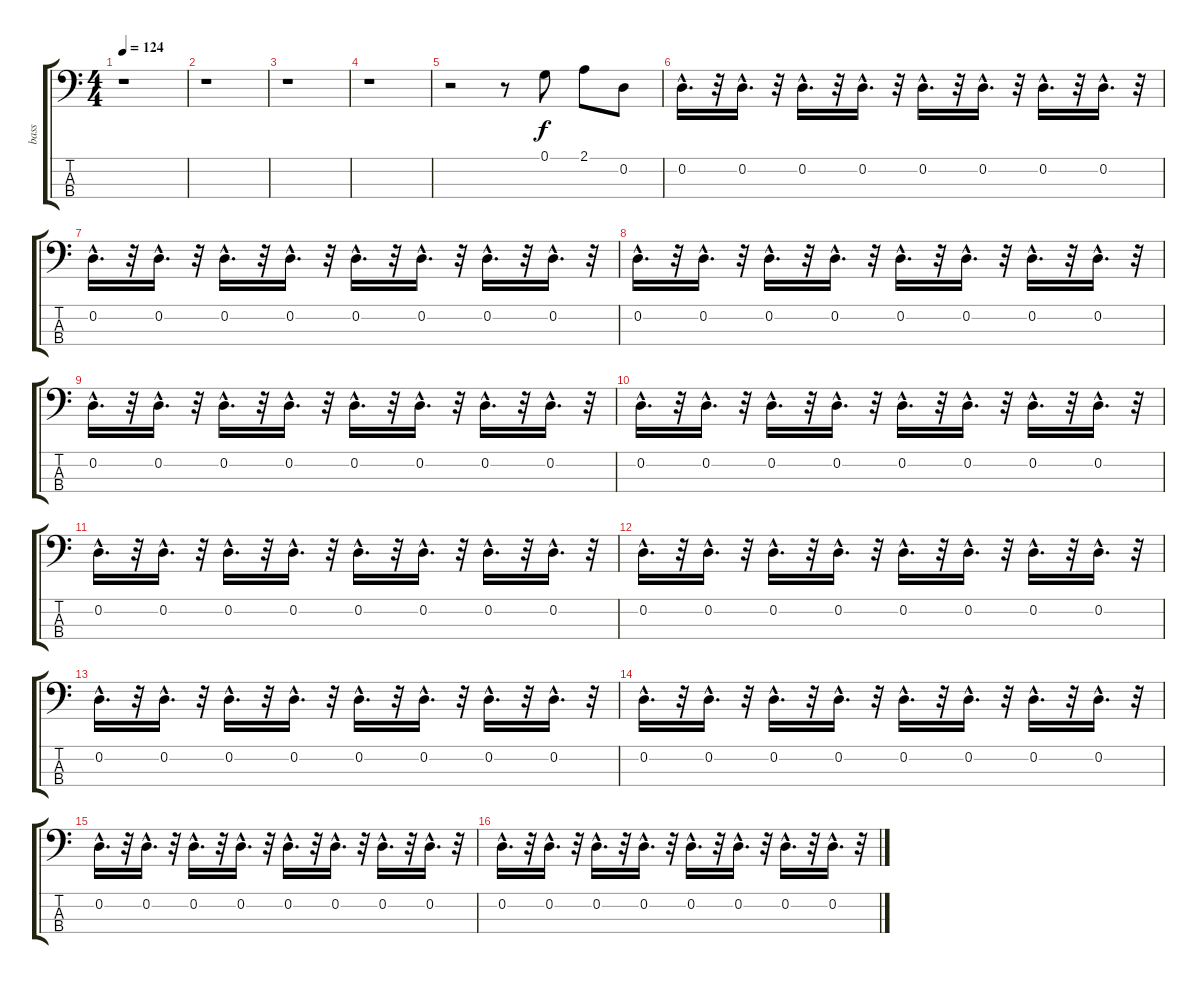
\track ("bass" "bass") {instrument fretlessbass}
\staff {score tabs}
\tuning (G2 D2 A1 E1) {hide}
\ts (4 4)
\tempo 124
\clef f4
\ks c
r.1{dy f instrument fretlessbass} |
r.1 |
r.1 |
r.1 |
r.2 r.8 0.1.8 2.1.8 0.2.8 |
0.2{hac}.16{d} r.32 0.2{hac}.16{d} r.32 0.2{hac}.16{d} r.32 0.2{hac}.16{d} r.32 0.2{hac}.16{d} r.32 0.2{hac}.16{d} r.32 0.2{hac}.16{d} r.32 0.2{hac}.16{d} r.32 |
0.2{hac}.16{d} r.32 0.2{hac}.16{d} r.32 0.2{hac}.16{d} r.32 0.2{hac}.16{d} r.32 0.2{hac}.16{d} r.32 0.2{hac}.16{d} r.32 0.2{hac}.16{d} r.32 0.2{hac}.16{d} r.32 |
0.2{hac}.16{d} r.32 0.2{hac}.16{d} r.32 0.2{hac}.16{d} r.32 0.2{hac}.16{d} r.32 0.2{hac}.16{d} r.32 0.2{hac}.16{d} r.32 0.2{hac}.16{d} r.32 0.2{hac}.16{d} r.32 |
0.2{hac}.16{d} r.32 0.2{hac}.16{d} r.32 0.2{hac}.16{d} r.32 0.2{hac}.16{d} r.32 0.2{hac}.16{d} r.32 0.2{hac}.16{d} r.32 0.2{hac}.16{d} r.32 0.2{hac}.16{d} r.32 |
0.2{hac}.16{d} r.32 0.2{hac}.16{d} r.32 0.2{hac}.16{d} r.32 0.2{hac}.16{d} r.32 0.2{hac}.16{d} r.32 0.2{hac}.16{d} r.32 0.2{hac}.16{d} r.32 0.2{hac}.16{d} r.32 |
0.2{hac}.16{d} r.32 0.2{hac}.16{d} r.32 0.2{hac}.16{d} r.32 0.2{hac}.16{d} r.32 0.2{hac}.16{d} r.32 0.2{hac}.16{d} r.32 0.2{hac}.16{d} r.32 0.2{hac}.16{d} r.32 |
0.2{hac}.16{d} r.32 0.2{hac}.16{d} r.32 0.2{hac}.16{d} r.32 0.2{hac}.16{d} r.32 0.2{hac}.16{d} r.32 0.2{hac}.16{d} r.32 0.2{hac}.16{d} r.32 0.2{hac}.16{d} r.32 |
0.2{hac}.16{d} r.32 0.2{hac}.16{d} r.32 0.2{hac}.16{d} r.32 0.2{hac}.16{d} r.32 0.2{hac}.16{d} r.32 0.2{hac}.16{d} r.32 0.2{hac}.16{d} r.32 0.2{hac}.16{d} r.32 |
0.2{hac}.16{d} r.32 0.2{hac}.16{d} r.32 0.2{hac}.16{d} r.32 0.2{hac}.16{d} r.32 0.2{hac}.16{d} r.32 0.2{hac}.16{d} r.32 0.2{hac}.16{d} r.32 0.2{hac}.16{d} r.32 |
0.2{hac}.16{d} r.32 0.2{hac}.16{d} r.32 0.2{hac}.16{d} r.32 0.2{hac}.16{d} r.32 0.2{hac}.16{d} r.32 0.2{hac}.16{d} r.32 0.2{hac}.16{d} r.32 0.2{hac}.16{d} r.32 |
0.2{hac}.16{d} r.32 0.2{hac}.16{d} r.32 0.2{hac}.16{d} r.32 0.2{hac}.16{d} r.32 0.2{hac}.16{d} r.32 0.2{hac}.16{d} r.32 0.2{hac}.16{d} r.32 0.2{hac}.16{d} r.32
